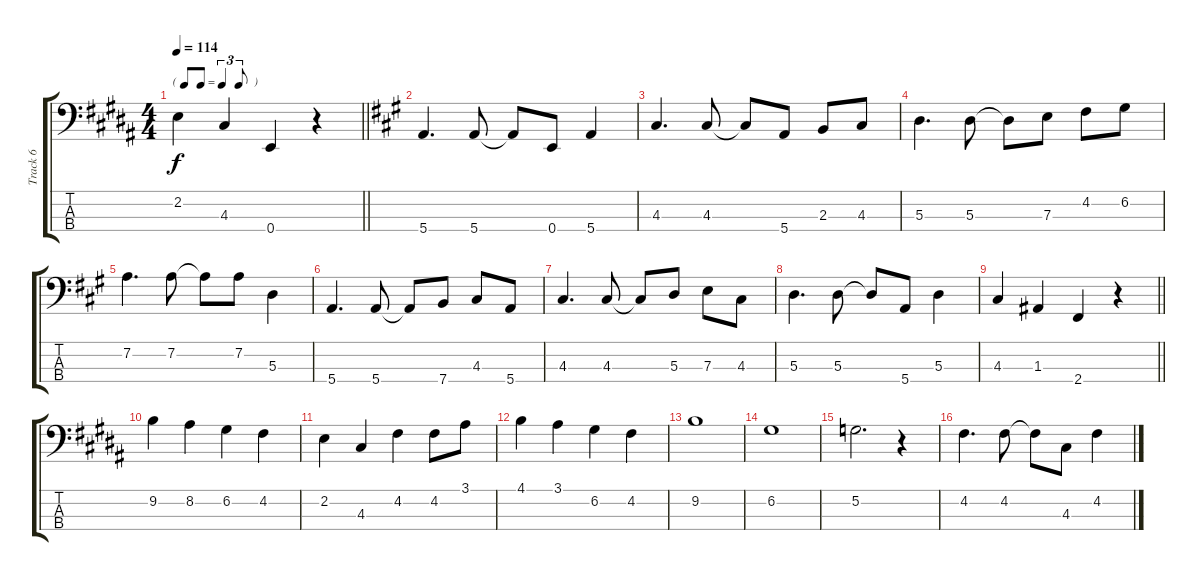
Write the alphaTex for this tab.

\track ("Track 6" "Track 6") {instrument electricbassfinger}
\staff {score tabs}
\tuning (G2 D2 A1 E1) {hide}
\ts (4 4)
\tf triplet8th
\tempo 114
\clef f4
\barLineRight lightlight
\ks b
2.2.4{dy f} 4.3.4 0.4.4 r.4 |
\ks a
5.4.4{d} 5.4.8 5.4{t}.8 0.4.8 5.4.4 |
4.3.4{d} 4.3.8 4.3{t}.8 5.4.8 2.3.8 4.3.8 |
5.3.4{d} 5.3.8 5.3{t}.8 7.3.8 4.2.8 6.2.8 |
7.2.4{d} 7.2.8 7.2{t}.8 7.2.8 5.3.4 |
5.4.4{d} 5.4.8 5.4{t}.8 7.4.8 4.3.8 5.4.8 |
4.3.4{d} 4.3.8 4.3{t}.8 5.3.8 7.3.8 4.3.8 |
5.3.4{d} 5.3.8 5.3{t}.8 5.4.8 5.3.4 |
\barLineRight lightlight
4.3.4 1.3.4 2.4.4 r.4 |
\ks b
9.2.4 8.2.4 6.2.4 4.2.4 |
2.2.4 4.3.4 4.2.4 4.2.8 3.1.8 |
4.1.4 3.1.4 6.2.4 4.2.4 |
9.2.1 |
6.2.1 |
5.2.2{d} r.4 |
4.2.4{d} 4.2.8 4.2{t}.8 4.3.8 4.2.4
